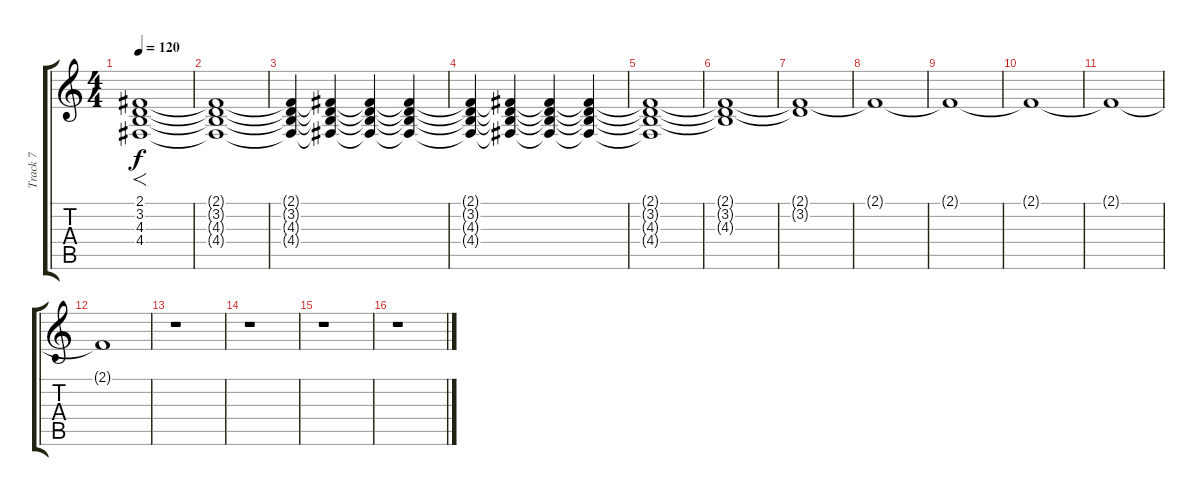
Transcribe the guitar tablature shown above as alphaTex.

\track ("Track 7" "Track 7") {instrument applause}
\staff {score tabs}
\tuning (E4 B3 G3 D3 A2 E2) {hide}
\ts (4 4)
\tempo 120
\clef g2
\ks c
(2.1 3.2 4.3 4.4).1{f dy f instrument applause} |
(2.1{t} 3.2{t} 4.3{t} 4.4{t}).1 |
(2.1{t} 3.2{t} 4.3{t} 4.4{t}).4{volume 7} (2.1{t} 3.2{t} 4.3{t} 4.4{t}).4 (2.1{t} 3.2{t} 4.3{t} 4.4{t}).4{volume 7} (2.1{t} 3.2{t} 4.3{t} 4.4{t}).4 |
(2.1{t} 3.2{t} 4.3{t} 4.4{t}).4{volume 6} (2.1{t} 3.2{t} 4.3{t} 4.4{t}).4 (2.1{t} 3.2{t} 4.3{t} 4.4{t}).4{volume 5} (2.1{t} 3.2{t} 4.3{t} 4.4{t}).4 |
(2.1{t} 3.2{t} 4.3{t} 4.4{t}).1{volume 4} |
(2.1{t} 3.2{t} 4.3{t}).1 |
(2.1{t} 3.2{t}).1 |
2.1{t}.1 |
2.1{t}.1 |
2.1{t}.1{volume 3} |
2.1{t}.1{volume 2} |
2.1{t}.1 |
r.1 |
r.1 |
r.1 |
r.1
